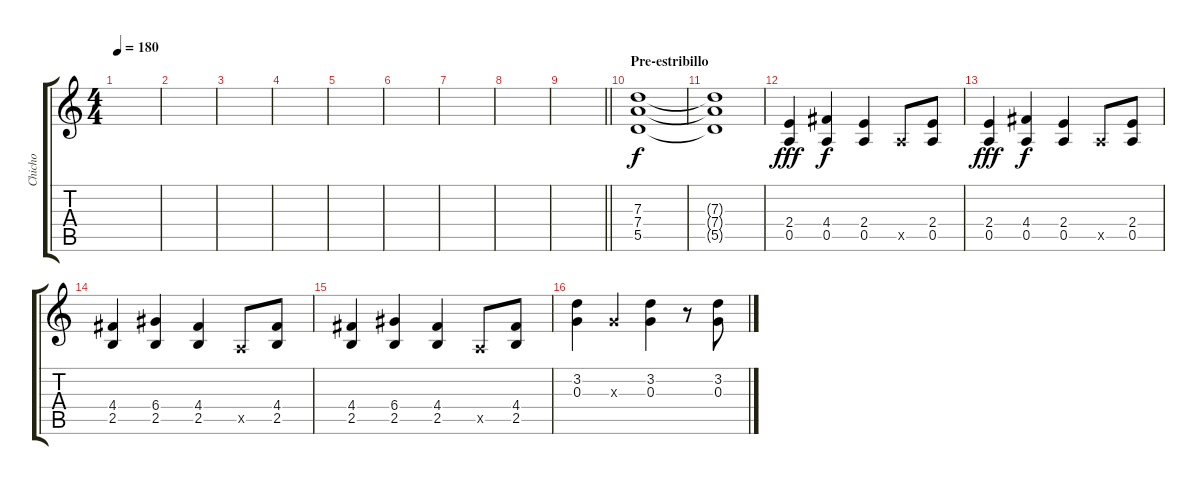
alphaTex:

\track ("Chicho" "Chicho") {instrument distortionguitar}
\staff {score tabs}
\tuning (E4 B3 G3 D3 A2 E2) {hide}
\ts (4 4)
\tempo 180
\clef g2
\ks c
|
|
|
|
|
|
|
|
\barLineRight lightlight
|
\section ("" "Pre-estribillo")
(7.3 7.4 5.5).1 |
(7.3{t} 7.4{t} 5.5{t}).1 |
(2.4 0.5).4{dy fff} (4.4 0.5).4{dy f} (2.4 0.5).4 0.5{x}.8 (2.4 0.5).8 |
(2.4 0.5).4{dy fff} (4.4 0.5).4{dy f} (2.4 0.5).4 0.5{x}.8 (2.4 0.5).8 |
(4.4 2.5).4 (6.4 2.5).4 (4.4 2.5).4 0.5{x}.8 (4.4 2.5).8 |
(4.4 2.5).4 (6.4 2.5).4 (4.4 2.5).4 0.5{x}.8 (4.4 2.5).8 |
(3.2 0.3).4 0.3{x}.4 (3.2 0.3).4 r.8 (3.2 0.3).8
